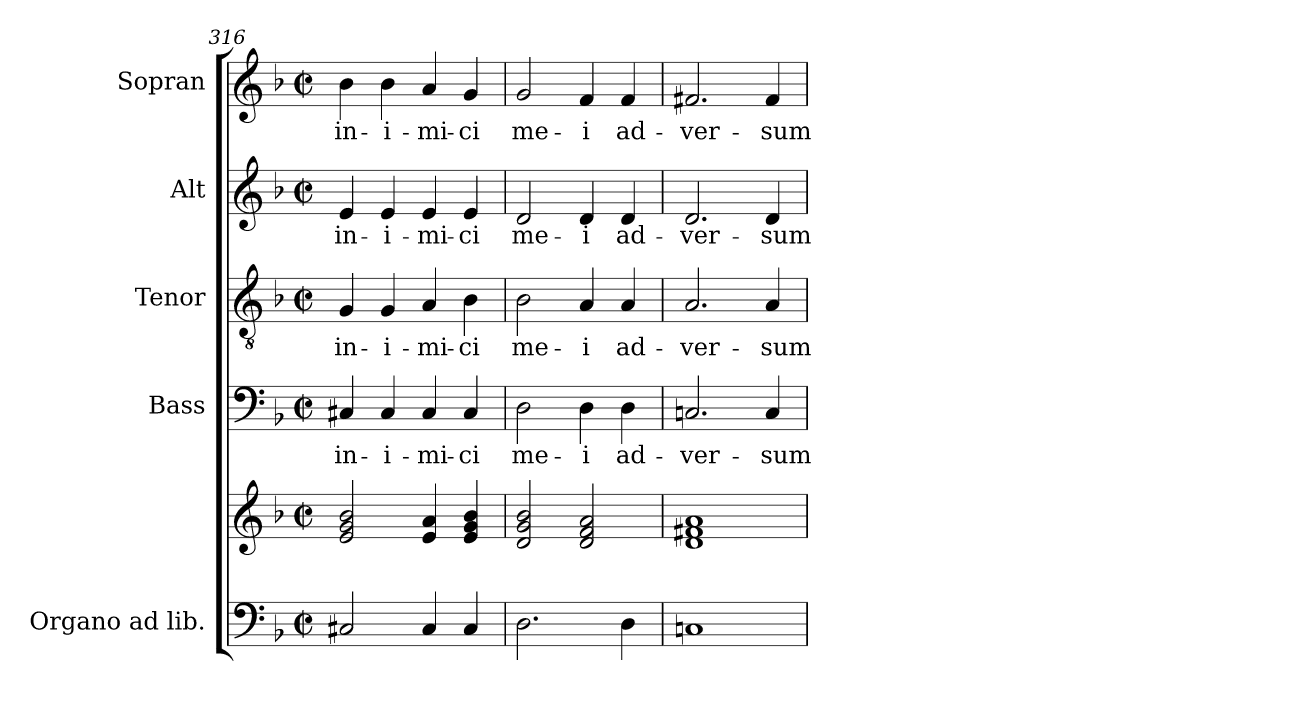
**kern	**kern	**kern	**text	**kern	**text	**kern	**text	**kern	**text
*part5	*part5	*part4	*part4	*part3	*part3	*part2	*part2	*part1	*part1
*staff6	*staff5	*staff4	*staff4	*staff3	*staff3	*staff2	*staff2	*staff1	*staff1
*I"Organo ad lib.	*	*I"Bass	*	*I"Tenor	*	*I"Alt	*	*I"Sopran	*
*	*	*I'B.	*	*I'T.	*	*I'A.	*	*I'S.	*
*clefF4	*clefG2	*clefF4	*	*clefGv2	*	*clefG2	*	*clefG2	*
*k[b-]	*k[b-]	*k[b-]	*	*k[b-]	*	*k[b-]	*	*k[b-]	*
*F:	*F:	*F:	*	*F:	*	*F:	*	*F:	*
*M2/2	*M2/2	*M2/2	*	*M2/2	*	*M2/2	*	*M2/2	*
*met(c|)	*met(c|)	*met(c|)	*	*met(c|)	*	*met(c|)	*	*met(c|)	*
=316	=316	=316	=316	=316	=316	=316	=316	=316	=316
!	!	!	!LO:LY:b	!	!LO:LY:b	!	!LO:LY:b	!	!LO:LY:b
2C#X/	2e/ 2g/ 2b-/	4C#X/	in-	4G/	in-	4e/	in-	4b-\	in-
!	!	!	!LO:LY:b	!	!LO:LY:b	!	!LO:LY:b	!	!LO:LY:b
.	.	4C#/	-i-	4G/	-i-	4e/	-i-	4b-\	-i-
!	!	!	!LO:LY:b	!	!LO:LY:b	!	!LO:LY:b	!	!LO:LY:b
4C#/	4e/ 4a/	4C#/	-mi-	4A/	-mi-	4e/	-mi-	4a/	-mi-
!	!	!	!LO:LY:b	!	!LO:LY:b	!	!LO:LY:b	!	!LO:LY:b
4C#/	4e/ 4g/ 4b-/	4C#/	-ci	4B-\	-ci	4e/	-ci	4g/	-ci
=317	=317	=317	=317	=317	=317	=317	=317	=317	=317
!	!	!	!LO:LY:b	!	!LO:LY:b	!	!LO:LY:b	!	!LO:LY:b
2.D\	2d/ 2g/ 2b-/	2D\	me-	2B-\	me-	2d/	me-	2g/	me-
!	!	!	!LO:LY:b	!	!LO:LY:b	!	!LO:LY:b	!	!LO:LY:b
.	2d/ 2f/ 2a/	4D\	-i	4A/	-i	4d/	-i	4f/	-i
!	!	!	!LO:LY:b	!	!LO:LY:b	!	!LO:LY:b	!	!LO:LY:b
4D\	.	4D\	ad-	4A/	ad-	4d/	ad-	4f/	ad-
=318	=318	=318	=318	=318	=318	=318	=318	=318	=318
!	!	!	!LO:LY:b	!	!LO:LY:b	!	!LO:LY:b	!	!LO:LY:b
1Cn	1d 1f#X 1a	2.Cn/	-ver-	2.A/	-ver-	2.d/	-ver-	2.f#X/	-ver-
!	!	!	!LO:LY:b	!	!LO:LY:b	!	!LO:LY:b	!	!LO:LY:b
.	.	4C/	-sum	4A/	-sum	4d/	-sum	4f#/	-sum
=	=	=	=	=	=	=	=	=	=
*-	*-	*-	*-	*-	*-	*-	*-	*-	*-
